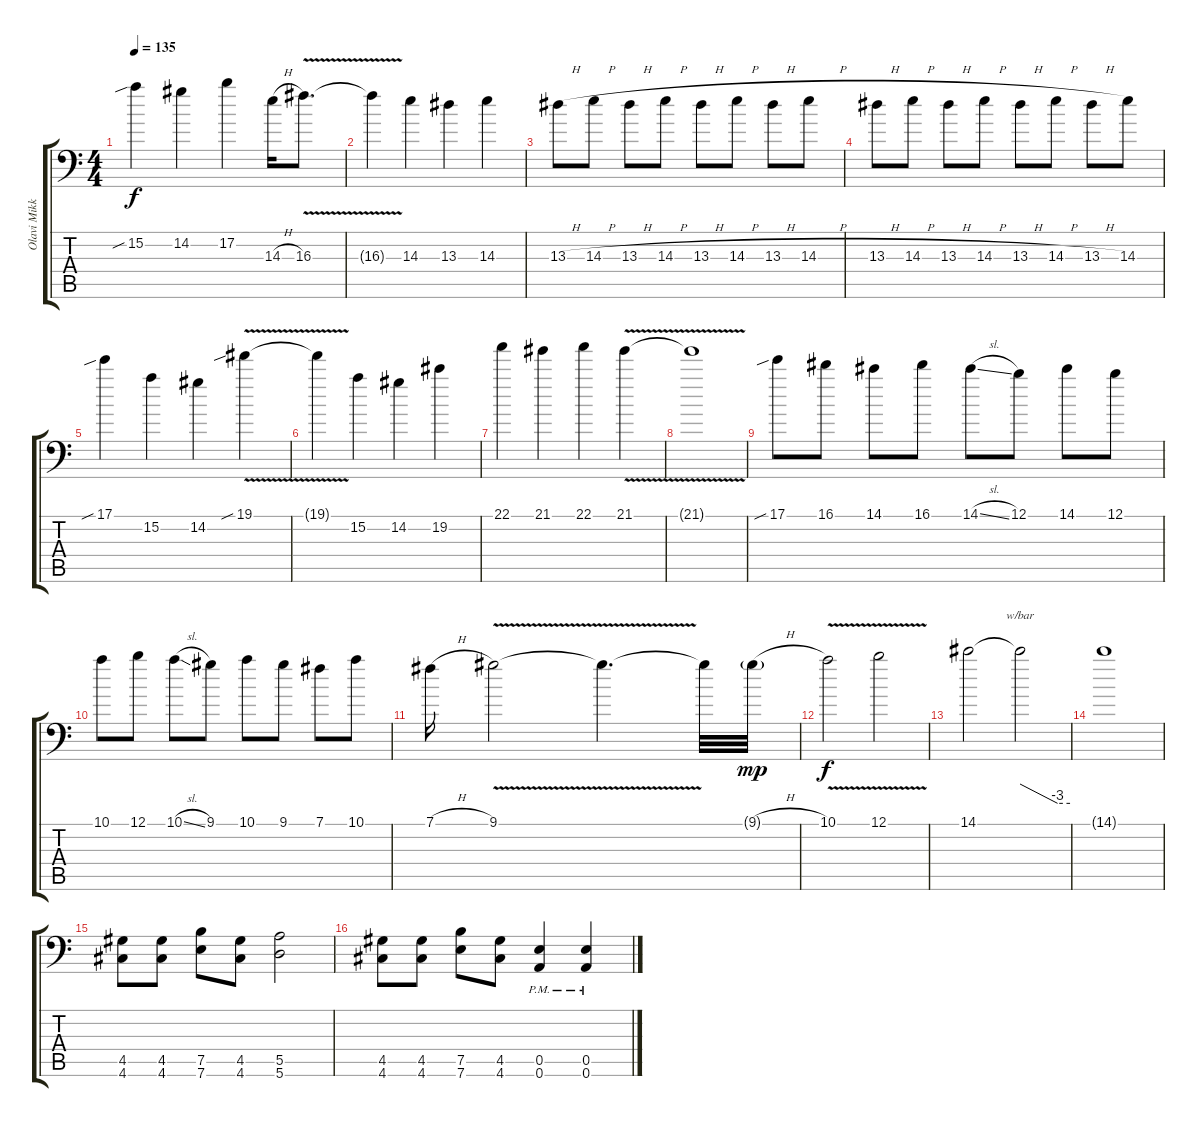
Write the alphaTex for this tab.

\track ("Olavi Mikkonen" "Olavi Mikk") {instrument distortionguitar}
\staff {score tabs}
\tuning (B3 Gb3 D3 A2 E2 A1) {hide}
\ts (4 4)
\tempo 135
\clef f4
\ks c
15.2{sib}.4{dy f} 14.2.4 17.2.4 14.3{h}.16 16.3{v}.8{d} |
16.3{t}.4 14.3.4 13.3.4 14.3.4 |
13.3{h}.8 14.3{h}.8 13.3{h}.8 14.3{h}.8 13.3{h}.8 14.3{h}.8 13.3{h}.8 14.3{h}.8 |
13.3{h}.8 14.3{h}.8 13.3{h}.8 14.3{h}.8 13.3{h}.8 14.3{h}.8 13.3{h}.8 14.3.8 |
17.1{sib}.4 15.2.4 14.2.4 19.1{v sib}.4 |
19.1{t}.4 15.2.4 14.2.4 19.2.4 |
22.1.4 21.1.4 22.1.4 21.1{v}.4 |
21.1{t}.1 |
17.1{sib}.8 16.1.8 14.1.8 16.1.8 14.1{sl}.8 12.1.8 14.1.8 12.1.8 |
10.1.8 12.1.8 10.1{sl}.8 9.1.8 10.1.8 9.1.8 7.1.8 10.1.8 |
7.1{h}.16 9.1{v}.2 9.1{t}.4{d} 9.1{t}.32 9.1{h g}.32{dy mp} |
10.1{v}.2{dy f} 12.1{v}.2 |
14.1.2 14.1{t}.2{tbe (custom default 0 0 45 -12 60 -12)} |
14.1{t}.1 |
(4.5 4.6).8 (4.5 4.6).8 (7.5 7.6).8 (4.5 4.6).8 (5.5 5.6).2 |
(4.5 4.6).8 (4.5 4.6).8 (7.5 7.6).8 (4.5 4.6).8 (0.5{pm} 0.6{pm}).4 (0.5{pm} 0.6{pm}).4
